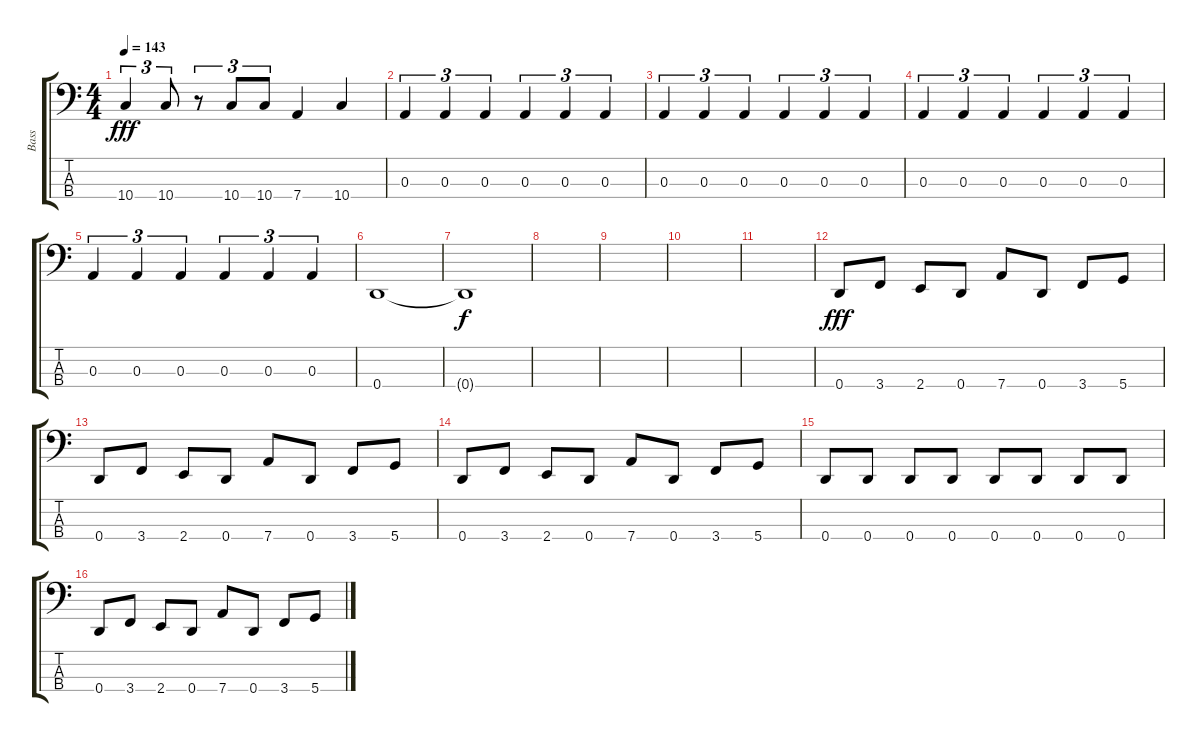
\track ("Bass" "Bass") {instrument electricbassfinger}
\staff {score tabs}
\tuning (G2 D2 A1 D1) {hide}
\ts (4 4)
\tempo 143
\clef f4
\ks c
10.4.4{tu (3 2) dy fff} 10.4.8{tu (3 2)} r.8{tu (3 2)} 10.4.8{tu (3 2)} 10.4.8{tu (3 2)} 7.4.4 10.4.4 |
0.3.4{tu (3 2)} 0.3.4{tu (3 2)} 0.3.4{tu (3 2)} 0.3.4{tu (3 2)} 0.3.4{tu (3 2)} 0.3.4{tu (3 2)} |
0.3.4{tu (3 2)} 0.3.4{tu (3 2)} 0.3.4{tu (3 2)} 0.3.4{tu (3 2)} 0.3.4{tu (3 2)} 0.3.4{tu (3 2)} |
0.3.4{tu (3 2)} 0.3.4{tu (3 2)} 0.3.4{tu (3 2)} 0.3.4{tu (3 2)} 0.3.4{tu (3 2)} 0.3.4{tu (3 2)} |
0.3.4{tu (3 2)} 0.3.4{tu (3 2)} 0.3.4{tu (3 2)} 0.3.4{tu (3 2)} 0.3.4{tu (3 2)} 0.3.4{tu (3 2)} |
0.4.1 |
0.4{t}.1{dy f} |
|
|
|
|
0.4.8{dy fff} 3.4.8 2.4.8 0.4.8 7.4.8 0.4.8 3.4.8 5.4.8 |
0.4.8 3.4.8 2.4.8 0.4.8 7.4.8 0.4.8 3.4.8 5.4.8 |
0.4.8 3.4.8 2.4.8 0.4.8 7.4.8 0.4.8 3.4.8 5.4.8 |
0.4.8 0.4.8 0.4.8 0.4.8 0.4.8 0.4.8 0.4.8 0.4.8 |
0.4.8 3.4.8 2.4.8 0.4.8 7.4.8 0.4.8 3.4.8 5.4.8
